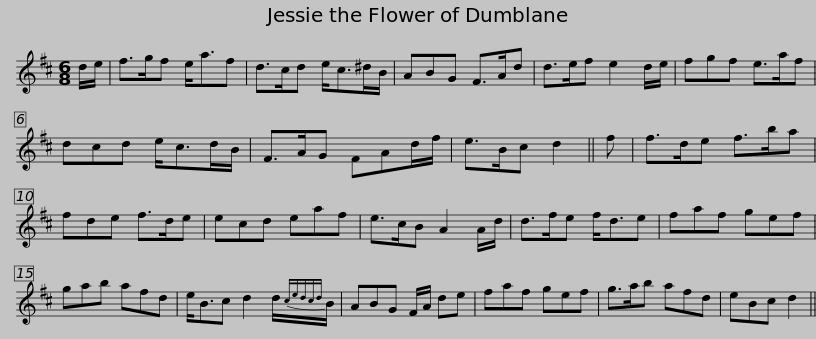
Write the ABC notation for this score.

X:1
L:1/8
M:6/8
I:linebreak $
K:D
V:1 treble
V:1
 d/e/ | f>gf e<af | d>cd e<c^d/B/ | ABG F>Ad | d>ef e2 d/e/ | %5
 fgf e>af | dcd e<cd/B/ |$ F>AG FAd/f/ | e>Bc d2 || f | %10
 f>de f>ba | fde f>de | ecd eaf | e>cB A2 A/d/ |$ d>fe f<de | %15
 faf gef | gab afd | e<Bc d2 d/{cedcd}B/ | ABG F/A/ de | faf gef |$ %20
 g>ab afd | eBc d2 || %22
